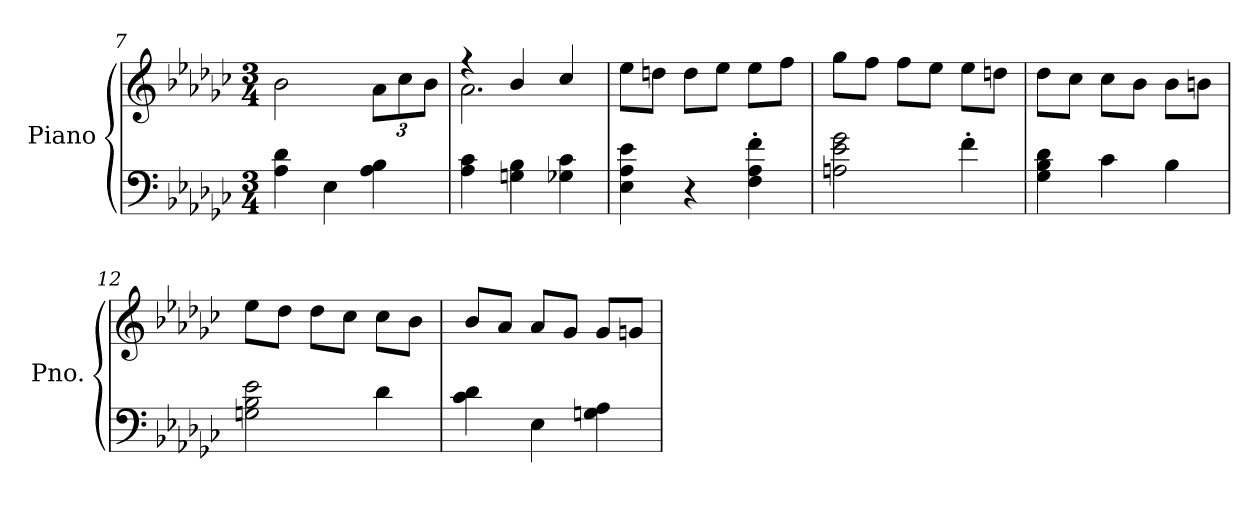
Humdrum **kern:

**kern	**kern
*part1	*part1
*staff2	*staff1
*I"Piano	*
*I'Pno.	*
!!LO:LB:g=z
*clefF4	*clefG2
*k[b-e-a-d-g-c-]	*k[b-e-a-d-g-c-]
*M3/4	*M3/4
=7	=7
4A-\ 4d-\	2b-\
4E-\	.
*	*Xbrackettup
4A-\ 4B-\	12a-\L
.	12cc-\
.	12b-\J
=8	=8
*	*^
4A-\ 4c-\	4r	2.a-\
4Gn\ 4B-\	4b-/	.
4G-X\ 4c-\	4cc-/	.
=9	=9	=9
4E-\ 4A-\ 4e-\	8ee-\L	2.ryy
.	8ddn\J	.
4r	8dd\L	.
.	8ee-\J	.
4F\' 4A-\' 4f\'	8ee-\L	.
.	8ff\J	.
*	*v	*v
=10	=10
2An\ 2e-\ 2g-\	8gg-\L
.	8ff\J
.	8ff\L
.	8ee-\J
4f'\	8ee-\L
.	8ddn\J
=11	=11
4G-\ 4B-\ 4d-\	8dd-\L
.	8cc-\J
4c-\	8cc-\L
.	8b-\J
4B-\	8b-\L
.	8bn\J
=12	=12
2Gn\ 2B-\ 2e-\	8ee-\L
.	8dd-\J
.	8dd-\L
.	8cc-\J
4d-\	8cc-\L
.	8b-\J
!!LO:LB:g=z
=13	=13
4c-\ 4d-\	8b-/L
.	8a-/J
4E-\	8a-/L
.	8g-/J
4Gn\ 4A-\	8g-/L
.	8gn/J
=	=
*-	*-
